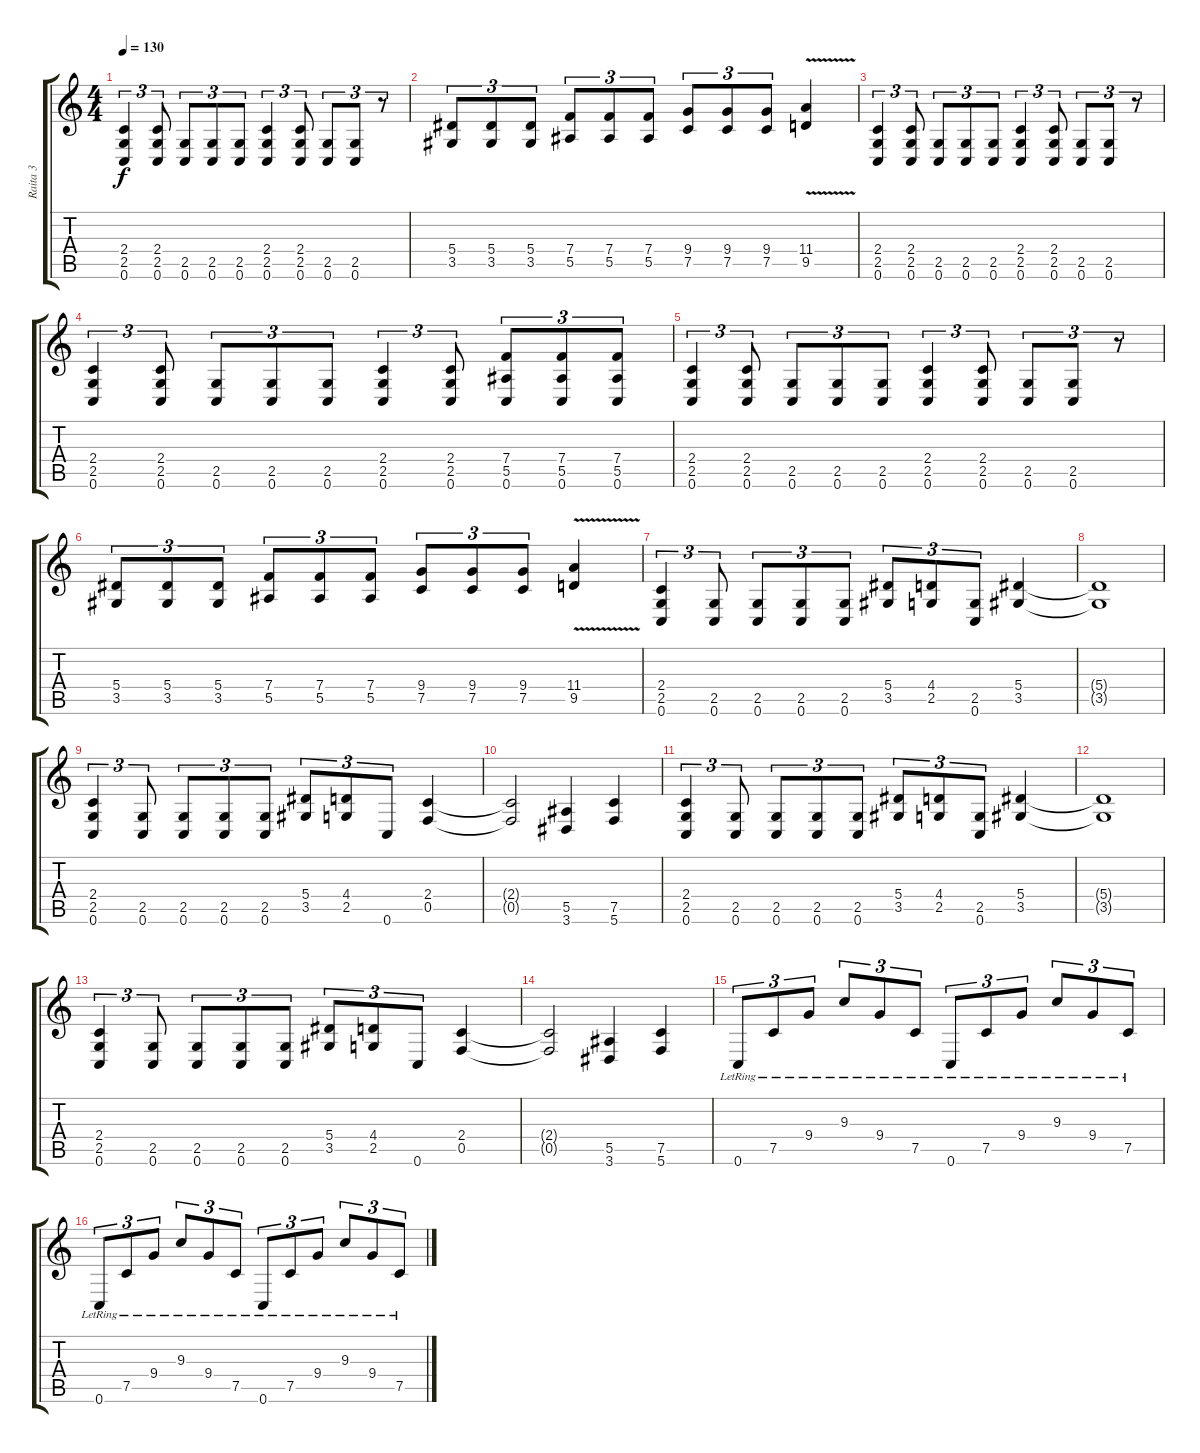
\track ("Raita 3" "Raita 3") {instrument distortionguitar}
\staff {score tabs}
\tuning (C4 G3 Eb3 Bb2 F2 C2) {hide}
\ts (4 4)
\tempo 130
\clef g2
\ks c
(2.4 2.5 0.6).4{tu (3 2) dy f} (2.4 2.5 0.6).8{tu (3 2)} (2.5 0.6).8{tu (3 2)} (2.5 0.6).8{tu (3 2)} (2.5 0.6).8{tu (3 2)} (2.4 2.5 0.6).4{tu (3 2)} (2.4 2.5 0.6).8{tu (3 2)} (2.5 0.6).8{tu (3 2)} (2.5 0.6).8{tu (3 2)} r.8{tu (3 2)} |
(5.4 3.5).8{tu (3 2)} (5.4 3.5).8{tu (3 2)} (5.4 3.5).8{tu (3 2)} (7.4 5.5).8{tu (3 2)} (7.4 5.5).8{tu (3 2)} (7.4 5.5).8{tu (3 2)} (9.4 7.5).8{tu (3 2)} (9.4 7.5).8{tu (3 2)} (9.4 7.5).8{tu (3 2)} (11.4{v} 9.5{v}).4 |
(2.4 2.5 0.6).4{tu (3 2)} (2.4 2.5 0.6).8{tu (3 2)} (2.5 0.6).8{tu (3 2)} (2.5 0.6).8{tu (3 2)} (2.5 0.6).8{tu (3 2)} (2.4 2.5 0.6).4{tu (3 2)} (2.4 2.5 0.6).8{tu (3 2)} (2.5 0.6).8{tu (3 2)} (2.5 0.6).8{tu (3 2)} r.8{tu (3 2)} |
(2.4 2.5 0.6).4{tu (3 2)} (2.4 2.5 0.6).8{tu (3 2)} (2.5 0.6).8{tu (3 2)} (2.5 0.6).8{tu (3 2)} (2.5 0.6).8{tu (3 2)} (2.4 2.5 0.6).4{tu (3 2)} (2.4 2.5 0.6).8{tu (3 2)} (7.4 5.5 0.6).8{tu (3 2)} (7.4 5.5 0.6).8{tu (3 2)} (7.4 5.5 0.6).8{tu (3 2)} |
(2.4 2.5 0.6).4{tu (3 2)} (2.4 2.5 0.6).8{tu (3 2)} (2.5 0.6).8{tu (3 2)} (2.5 0.6).8{tu (3 2)} (2.5 0.6).8{tu (3 2)} (2.4 2.5 0.6).4{tu (3 2)} (2.4 2.5 0.6).8{tu (3 2)} (2.5 0.6).8{tu (3 2)} (2.5 0.6).8{tu (3 2)} r.8{tu (3 2)} |
(5.4 3.5).8{tu (3 2)} (5.4 3.5).8{tu (3 2)} (5.4 3.5).8{tu (3 2)} (7.4 5.5).8{tu (3 2)} (7.4 5.5).8{tu (3 2)} (7.4 5.5).8{tu (3 2)} (9.4 7.5).8{tu (3 2)} (9.4 7.5).8{tu (3 2)} (9.4 7.5).8{tu (3 2)} (11.4{v} 9.5{v}).4 |
(2.4 2.5 0.6).4{tu (3 2)} (2.5 0.6).8{tu (3 2)} (2.5 0.6).8{tu (3 2)} (2.5 0.6).8{tu (3 2)} (2.5 0.6).8{tu (3 2)} (5.4 3.5).8{tu (3 2)} (4.4 2.5).8{tu (3 2)} (2.5 0.6).8{tu (3 2)} (5.4 3.5).4 |
(5.4{t} 3.5{t}).1 |
(2.4 2.5 0.6).4{tu (3 2)} (2.5 0.6).8{tu (3 2)} (2.5 0.6).8{tu (3 2)} (2.5 0.6).8{tu (3 2)} (2.5 0.6).8{tu (3 2)} (5.4 3.5).8{tu (3 2)} (4.4 2.5).8{tu (3 2)} 0.6.8{tu (3 2)} (2.4 0.5).4 |
(2.4{t} 0.5{t}).2 (5.5 3.6).4 (7.5 5.6).4 |
(2.4 2.5 0.6).4{tu (3 2)} (2.5 0.6).8{tu (3 2)} (2.5 0.6).8{tu (3 2)} (2.5 0.6).8{tu (3 2)} (2.5 0.6).8{tu (3 2)} (5.4 3.5).8{tu (3 2)} (4.4 2.5).8{tu (3 2)} (2.5 0.6).8{tu (3 2)} (5.4 3.5).4 |
(5.4{t} 3.5{t}).1 |
(2.4 2.5 0.6).4{tu (3 2)} (2.5 0.6).8{tu (3 2)} (2.5 0.6).8{tu (3 2)} (2.5 0.6).8{tu (3 2)} (2.5 0.6).8{tu (3 2)} (5.4 3.5).8{tu (3 2)} (4.4 2.5).8{tu (3 2)} 0.6.8{tu (3 2)} (2.4 0.5).4 |
(2.4{t} 0.5{t}).2 (5.5 3.6).4 (7.5 5.6).4 |
0.6{lr}.8{tu (3 2)} 7.5{lr}.8{tu (3 2)} 9.4{lr}.8{tu (3 2)} 9.3{lr}.8{tu (3 2)} 9.4{lr}.8{tu (3 2)} 7.5{lr}.8{tu (3 2)} 0.6{lr}.8{tu (3 2)} 7.5{lr}.8{tu (3 2)} 9.4{lr}.8{tu (3 2)} 9.3{lr}.8{tu (3 2)} 9.4{lr}.8{tu (3 2)} 7.5{lr}.8{tu (3 2)} |
0.6{lr}.8{tu (3 2)} 7.5{lr}.8{tu (3 2)} 9.4{lr}.8{tu (3 2)} 9.3{lr}.8{tu (3 2)} 9.4{lr}.8{tu (3 2)} 7.5{lr}.8{tu (3 2)} 0.6{lr}.8{tu (3 2)} 7.5{lr}.8{tu (3 2)} 9.4{lr}.8{tu (3 2)} 9.3{lr}.8{tu (3 2)} 9.4{lr}.8{tu (3 2)} 7.5{lr}.8{tu (3 2)}
